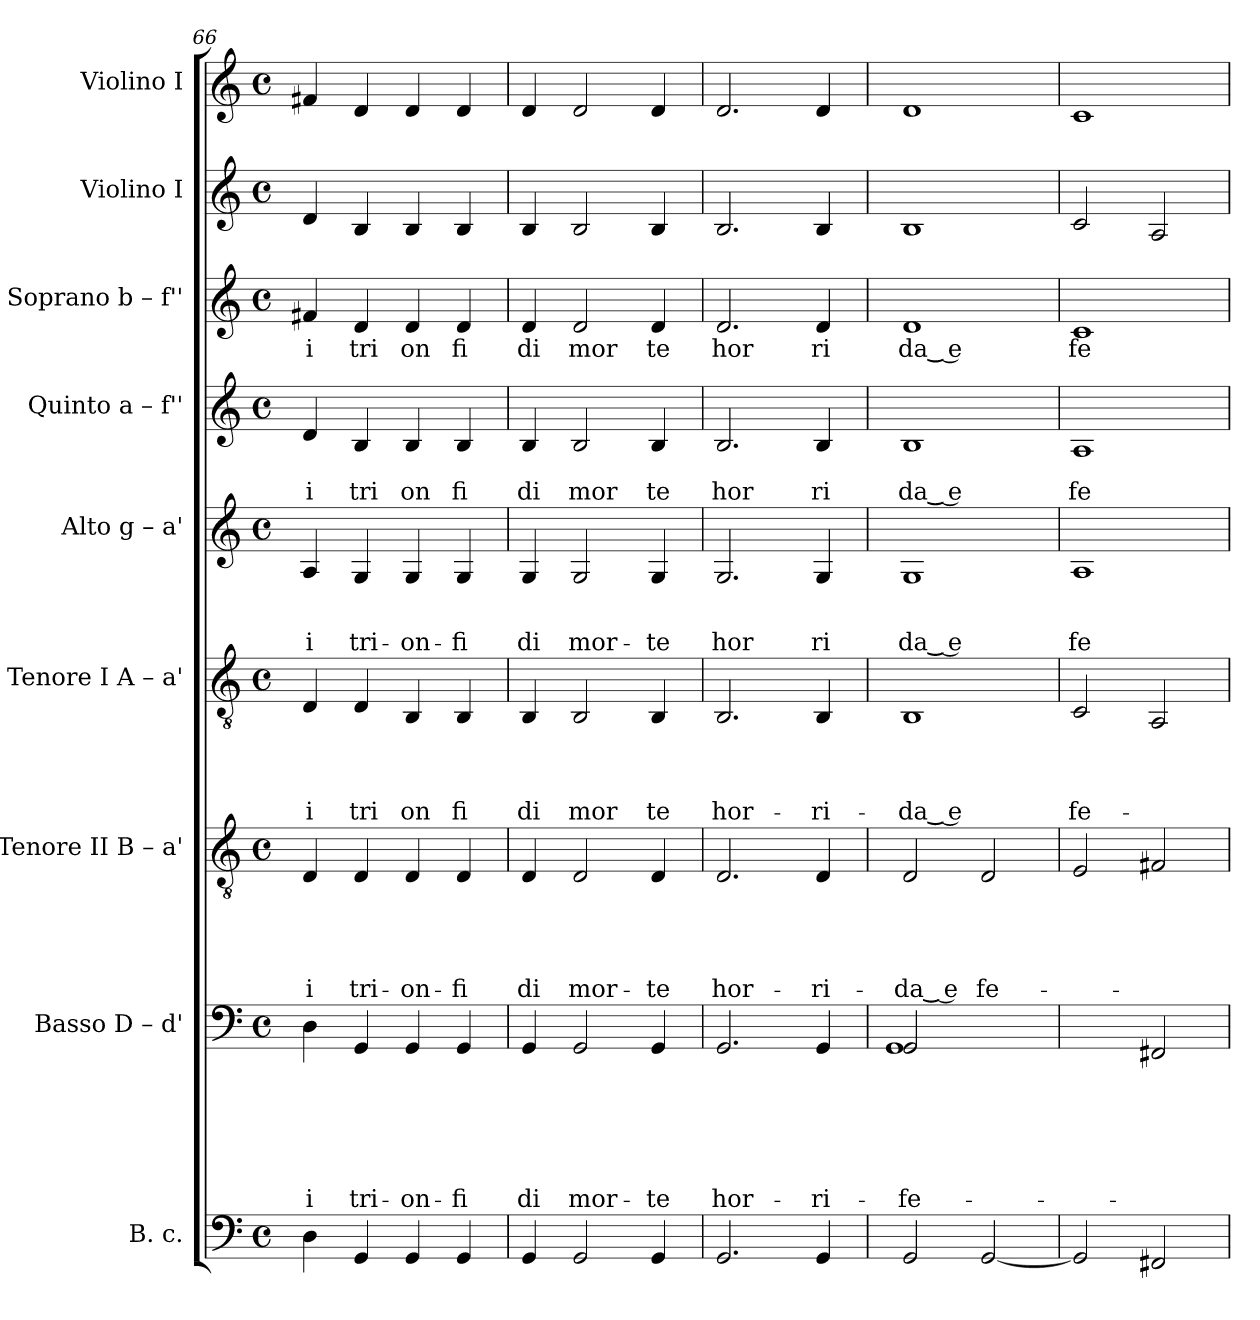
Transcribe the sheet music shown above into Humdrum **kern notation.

**kern	**kern	**text	**text	**text	**text	**text	**text	**kern	**text	**text	**text	**text	**text	**kern	**text	**text	**text	**text	**kern	**text	**text	**text	**kern	**text	**text	**kern	**text	**kern	**kern
*part9	*part8	*part8	*part8	*part8	*part8	*part8	*part8	*part7	*part7	*part7	*part7	*part7	*part7	*part6	*part6	*part6	*part6	*part6	*part5	*part5	*part5	*part5	*part4	*part4	*part4	*part3	*part3	*part2	*part1
*staff9	*staff8	*staff8	*staff8	*staff8	*staff8	*staff8	*staff8	*staff7	*staff7	*staff7	*staff7	*staff7	*staff7	*staff6	*staff6	*staff6	*staff6	*staff6	*staff5	*staff5	*staff5	*staff5	*staff4	*staff4	*staff4	*staff3	*staff3	*staff2	*staff1
*I"B. c.	*I"Basso D – d'	*	*	*	*	*	*	*I"Tenore II B – a'	*	*	*	*	*	*I"Tenore I A – a'	*	*	*	*	*I"Alto g – a'	*	*	*	*I"Quinto a – f''	*	*	*I"Soprano b – f''	*	*I"Violino I	*I"Violino I
*	*	*	*	*	*	*	*	*	*	*	*	*	*	*	*	*	*	*	*	*	*	*	*	*	*	*	*	*I'Vln	*I'Vln
*clefF4	*clefF4	*	*	*	*	*	*	*clefGv2	*	*	*	*	*	*clefGv2	*	*	*	*	*clefG2	*	*	*	*clefG2	*	*	*clefG2	*	*clefG2	*clefG2
*k[]	*k[]	*	*	*	*	*	*	*k[]	*	*	*	*	*	*k[]	*	*	*	*	*k[]	*	*	*	*k[]	*	*	*k[]	*	*k[]	*k[]
*C:	*C:	*	*	*	*	*	*	*C:	*	*	*	*	*	*C:	*	*	*	*	*C:	*	*	*	*C:	*	*	*C:	*	*C:	*C:
*M4/4	*M4/4	*	*	*	*	*	*	*M4/4	*	*	*	*	*	*M4/4	*	*	*	*	*M4/4	*	*	*	*M4/4	*	*	*M4/4	*	*M4/4	*M4/4
*met(c)	*met(c)	*	*	*	*	*	*	*met(c)	*	*	*	*	*	*met(c)	*	*	*	*	*met(c)	*	*	*	*met(c)	*	*	*met(c)	*	*met(c)	*met(c)
=66	=66	=66	=66	=66	=66	=66	=66	=66	=66	=66	=66	=66	=66	=66	=66	=66	=66	=66	=66	=66	=66	=66	=66	=66	=66	=66	=66	=66	=66
!	!	!	!	!	!	!	!LO:LY:b	!	!	!	!	!	!LO:LY:b	!	!	!	!	!LO:LY:b	!	!	!	!LO:LY:b	!	!	!LO:LY:b	!	!LO:LY:b	!	!
4D\	4D\	.	.	.	.	.	i	4D/	.	.	.	.	i	4D/	.	.	.	i	4A/	.	.	i	4d/	.	i	4f#X/	i	4d/	4f#X/
!	!	!	!	!	!	!	!LO:LY:b	!	!	!	!	!	!LO:LY:b	!	!	!	!	!LO:LY:b	!	!	!	!LO:LY:b	!	!	!LO:LY:b	!	!LO:LY:b	!	!
4GG/	4GG/	.	.	.	.	.	tri-	4D/	.	.	.	.	tri-	4D/	.	.	.	tri	4G/	.	.	tri-	4B/	.	tri	4d/	tri	4B/	4d/
!	!	!	!	!	!	!	!LO:LY:b	!	!	!	!	!	!LO:LY:b	!	!	!	!	!LO:LY:b	!	!	!	!LO:LY:b	!	!	!LO:LY:b	!	!LO:LY:b	!	!
4GG/	4GG/	.	.	.	.	.	-on-	4D/	.	.	.	.	-on-	4BB/	.	.	.	on	4G/	.	.	-on-	4B/	.	on	4d/	on	4B/	4d/
!	!	!	!	!	!	!	!LO:LY:b	!	!	!	!	!	!LO:LY:b	!	!	!	!	!LO:LY:b	!	!	!	!LO:LY:b	!	!	!LO:LY:b	!	!LO:LY:b	!	!
4GG/	4GG/	.	.	.	.	.	-fi	4D/	.	.	.	.	-fi	4BB/	.	.	.	fi	4G/	.	.	-fi	4B/	.	fi	4d/	fi	4B/	4d/
=67	=67	=67	=67	=67	=67	=67	=67	=67	=67	=67	=67	=67	=67	=67	=67	=67	=67	=67	=67	=67	=67	=67	=67	=67	=67	=67	=67	=67	=67
!	!	!	!	!	!	!	!LO:LY:b	!	!	!	!	!	!LO:LY:b	!	!	!	!	!LO:LY:b	!	!	!	!LO:LY:b	!	!	!LO:LY:b	!	!LO:LY:b	!	!
4GG/	4GG/	.	.	.	.	.	di	4D/	.	.	.	.	di	4BB/	.	.	.	di	4G/	.	.	di	4B/	.	di	4d/	di	4B/	4d/
!	!	!	!	!	!	!	!LO:LY:b	!	!	!	!	!	!LO:LY:b	!	!	!	!	!LO:LY:b	!	!	!	!LO:LY:b	!	!	!LO:LY:b	!	!LO:LY:b	!	!
2GG/	2GG/	.	.	.	.	.	mor-	2D/	.	.	.	.	mor-	2BB/	.	.	.	mor	2G/	.	.	mor-	2B/	.	mor	2d/	mor	2B/	2d/
!	!	!	!	!	!	!	!LO:LY:b	!	!	!	!	!	!LO:LY:b	!	!	!	!	!LO:LY:b	!	!	!	!LO:LY:b	!	!	!LO:LY:b	!	!LO:LY:b	!	!
4GG/	4GG/	.	.	.	.	.	-te	4D/	.	.	.	.	-te	4BB/	.	.	.	te	4G/	.	.	-te	4B/	.	te	4d/	te	4B/	4d/
!!LO:PB:g=z
=68	=68	=68	=68	=68	=68	=68	=68	=68	=68	=68	=68	=68	=68	=68	=68	=68	=68	=68	=68	=68	=68	=68	=68	=68	=68	=68	=68	=68	=68
!	!	!	!	!	!	!	!LO:LY:b	!	!	!	!	!	!LO:LY:b	!	!	!	!	!LO:LY:b	!	!	!	!LO:LY:b	!	!	!LO:LY:b	!	!LO:LY:b	!	!
2.GG/	2.GG/	.	.	.	.	.	hor-	2.D/	.	.	.	.	hor-	2.BB/	.	.	.	hor-	2.G/	.	.	hor	2.B/	.	hor	2.d/	hor	2.B/	2.d/
!	!	!	!	!	!	!	!LO:LY:b	!	!	!	!	!	!LO:LY:b	!	!	!	!	!LO:LY:b	!	!	!	!LO:LY:b	!	!	!LO:LY:b	!	!LO:LY:b	!	!
4GG/	4GG/	.	.	.	.	.	-ri-	4D/	.	.	.	.	-ri-	4BB/	.	.	.	-ri-	4G/	.	.	ri	4B/	.	ri	4d/	ri	4B/	4d/
=69	=69	=69	=69	=69	=69	=69	=69	=69	=69	=69	=69	=69	=69	=69	=69	=69	=69	=69	=69	=69	=69	=69	=69	=69	=69	=69	=69	=69	=69
!	!	!	!	!	!	!	!LO:LY:b:rj	!	!	!	!	!	!	!	!	!	!	!	!	!	!	!	!	!	!	!	!	!	!
*	*^	*	*	*	*	*	*	*	*	*	*	*	*	*	*	*	*	*	*	*	*	*	*	*	*	*	*	*	*
!	!	!	!	!	!	!	!	!LO:LY:b	!	!	!	!	!	!LO:LY:b:rj	!	!	!	!	!LO:LY:b:rj	!	!	!	!LO:LY:b:rj	!	!	!LO:LY:b:rj	!	!LO:LY:b:rj	!	!
2GG/	2GG/	1GG	.	.	.	.	.	fe-	2D/	.	.	.	.	-da‿ e	1BB	.	.	.	-da‿ e	1G	.	.	da‿ e	1B	.	da‿ e	1d	da‿ e	1B	1d
!	!	!	!	!	!	!	!	!	!	!	!	!	!	!LO:LY:b	!	!	!	!	!	!	!	!	!	!	!	!	!	!	!	!
[<2GG/	2ryy	.	.	.	.	.	.	.	2D/	.	.	.	.	fe-	.	.	.	.	.	.	.	.	.	.	.	.	.	.	.	.
*	*v	*v	*	*	*	*	*	*	*	*	*	*	*	*	*	*	*	*	*	*	*	*	*	*	*	*	*	*	*	*
=70	=70	=70	=70	=70	=70	=70	=70	=70	=70	=70	=70	=70	=70	=70	=70	=70	=70	=70	=70	=70	=70	=70	=70	=70	=70	=70	=70	=70	=70
!	!	!	!	!	!	!	!	!	!	!	!	!	!	!	!	!	!	!LO:LY:b	!	!	!	!LO:LY:b	!	!	!LO:LY:b	!	!LO:LY:b	!	!
2GG/]	2ryy	.	.	.	.	.	.	2E/	.	.	.	.	.	2C/	.	.	.	fe-	1A	.	.	fe	1A	.	fe	1c	fe	2c/	1c
2FF#X/	2FF#X/	.	.	.	.	.	.	2F#X/	.	.	.	.	.	2AA/	.	.	.	.	.	.	.	.	.	.	.	.	.	2A/	.
=	=	=	=	=	=	=	=	=	=	=	=	=	=	=	=	=	=	=	=	=	=	=	=	=	=	=	=	=	=
*-	*-	*-	*-	*-	*-	*-	*-	*-	*-	*-	*-	*-	*-	*-	*-	*-	*-	*-	*-	*-	*-	*-	*-	*-	*-	*-	*-	*-	*-
